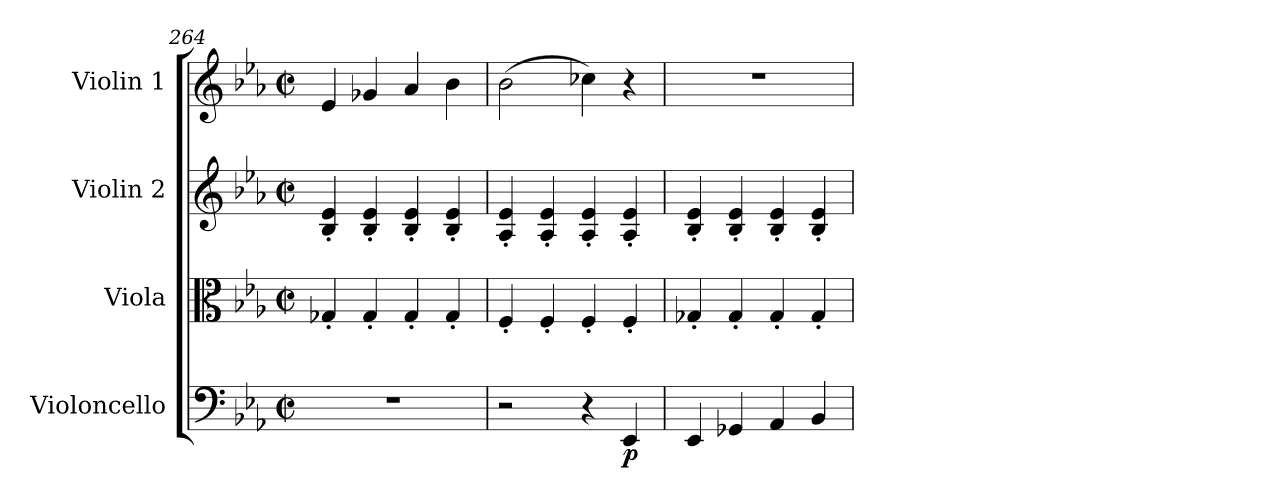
**kern	**dynam	**kern	**kern	**kern
*part4	*part4	*part3	*part2	*part1
*staff4	*staff4	*staff3	*staff2	*staff1
*I"Violoncello	*	*I"Viola	*I"Violin 2	*I"Violin 1
*I'Vc	*	*I'Vla	*I'Vln	*I'Vln
*clefF4	*	*clefC3	*clefG2	*clefG2
*k[b-e-a-]	*	*k[b-e-a-]	*k[b-e-a-]	*k[b-e-a-]
*M2/2	*	*M2/2	*M2/2	*M2/2
*met(c|)	*	*met(c|)	*met(c|)	*met(c|)
=264	=264	=264	=264	=264
1r	.	4G-X'/	4B-/' 4e-/'	4e-/
.	.	4G-'/	4B-/' 4e-/'	4g-X/
.	.	4G-'/	4B-/' 4e-/'	4a-/
.	.	4G-'/	4B-/' 4e-/'	4b-\
=265	=265	=265	=265	=265
2r	.	4F'/	4A-/' 4e-/'	(2b-\
.	.	4F'/	4A-/' 4e-/'	.
4r	.	4F'/	4A-/' 4e-/'	4cc-X\)
!	!LO:DY:b	!	!	!
4EE-/	p	4F'/	4A-/' 4e-/'	4r
=266	=266	=266	=266	=266
4EE-/	.	4G-X'/	4B-/' 4e-/'	1r
4GG-X/	.	4G-'/	4B-/' 4e-/'	.
4AA-/	.	4G-'/	4B-/' 4e-/'	.
4BB-/	.	4G-'/	4B-/' 4e-/'	.
=	=	=	=	=
*-	*-	*-	*-	*-
